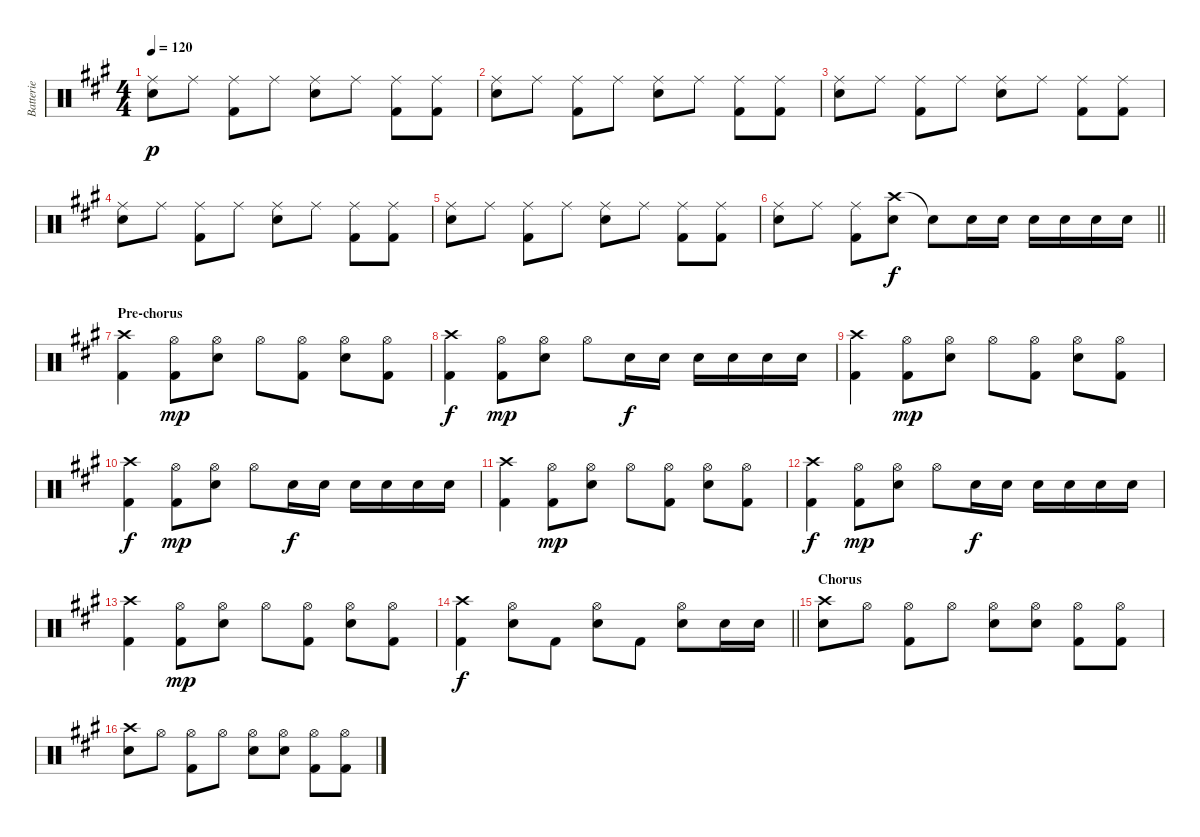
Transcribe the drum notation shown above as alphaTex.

\track ("Batterie" "Batterie") {instrument percussion}
\staff {score}
\articulation defaults
\ts (4 4)
\tempo 120
\clef neutral
\ks a
("Ride (middle)" "Snare (hit) 2").8{dy p} "Ride (middle)".8 ("Ride (middle)" "Kick (hit) 2").8 "Ride (middle)".8 ("Ride (middle)" "Snare (hit) 2").8 "Ride (middle)".8 ("Ride (middle)" "Kick (hit) 2").8 ("Ride (middle)" "Kick (hit) 2").8 |
("Ride (middle)" "Snare (hit) 2").8 "Ride (middle)".8 ("Ride (middle)" "Kick (hit) 2").8 "Ride (middle)".8 ("Ride (middle)" "Snare (hit) 2").8 "Ride (middle)".8 ("Ride (middle)" "Kick (hit) 2").8 ("Ride (middle)" "Kick (hit) 2").8 |
("Ride (middle)" "Snare (hit) 2").8 "Ride (middle)".8 ("Ride (middle)" "Kick (hit) 2").8 "Ride (middle)".8 ("Ride (middle)" "Snare (hit) 2").8 "Ride (middle)".8 ("Ride (middle)" "Kick (hit) 2").8 ("Ride (middle)" "Kick (hit) 2").8 |
("Ride (middle)" "Snare (hit) 2").8 "Ride (middle)".8 ("Ride (middle)" "Kick (hit) 2").8 "Ride (middle)".8 ("Ride (middle)" "Snare (hit) 2").8 "Ride (middle)".8 ("Ride (middle)" "Kick (hit) 2").8 ("Ride (middle)" "Kick (hit) 2").8 |
("Ride (middle)" "Snare (hit) 2").8 "Ride (middle)".8 ("Ride (middle)" "Kick (hit) 2").8 "Ride (middle)".8 ("Ride (middle)" "Snare (hit) 2").8 "Ride (middle)".8 ("Ride (middle)" "Kick (hit) 2").8 ("Ride (middle)" "Kick (hit) 2").8 |
\barLineRight lightlight
("Ride (middle)" "Snare (hit) 2").8 "Ride (middle)".8 ("Ride (middle)" "Kick (hit) 2").8 ("Crash high (hit)" "Snare (hit) 2").8{dy f} "Snare (hit)"{t}.8 "Snare (hit) 2".16 "Snare (hit) 2".16 "Snare (hit) 2".16 "Snare (hit) 2".16 "Snare (hit) 2".16 "Snare (hit) 2".16 |
\section ("" "Pre-chorus")
("Crash high (hit)" "Kick (hit) 2").4 ("Hi-Hat (open)" "Kick (hit) 2").8{dy mp} ("Hi-Hat (open)" "Snare (hit) 2").8 "Hi-Hat (open)".8 ("Hi-Hat (open)" "Kick (hit) 2").8 ("Hi-Hat (open)" "Snare (hit) 2").8 ("Hi-Hat (open)" "Kick (hit) 2").8 |
("Crash high (hit)" "Kick (hit) 2").4{dy f} ("Hi-Hat (open)" "Kick (hit) 2").8{dy mp} ("Hi-Hat (open)" "Snare (hit) 2").8 "Hi-Hat (open)".8 "Snare (hit) 2".16{dy f} "Snare (hit) 2".16 "Snare (hit) 2".16 "Snare (hit) 2".16 "Snare (hit) 2".16 "Snare (hit) 2".16 |
("Crash high (hit)" "Kick (hit) 2").4 ("Hi-Hat (open)" "Kick (hit) 2").8{dy mp} ("Hi-Hat (open)" "Snare (hit) 2").8 "Hi-Hat (open)".8 ("Hi-Hat (open)" "Kick (hit) 2").8 ("Hi-Hat (open)" "Snare (hit) 2").8 ("Hi-Hat (open)" "Kick (hit) 2").8 |
("Crash high (hit)" "Kick (hit) 2").4{dy f} ("Hi-Hat (open)" "Kick (hit) 2").8{dy mp} ("Hi-Hat (open)" "Snare (hit) 2").8 "Hi-Hat (open)".8 "Snare (hit) 2".16{dy f} "Snare (hit) 2".16 "Snare (hit) 2".16 "Snare (hit) 2".16 "Snare (hit) 2".16 "Snare (hit) 2".16 |
("Crash high (hit)" "Kick (hit) 2").4 ("Hi-Hat (open)" "Kick (hit) 2").8{dy mp} ("Hi-Hat (open)" "Snare (hit) 2").8 "Hi-Hat (open)".8 ("Hi-Hat (open)" "Kick (hit) 2").8 ("Hi-Hat (open)" "Snare (hit) 2").8 ("Hi-Hat (open)" "Kick (hit) 2").8 |
("Crash high (hit)" "Kick (hit) 2").4{dy f} ("Hi-Hat (open)" "Kick (hit) 2").8{dy mp} ("Hi-Hat (open)" "Snare (hit) 2").8 "Hi-Hat (open)".8 "Snare (hit) 2".16{dy f} "Snare (hit) 2".16 "Snare (hit) 2".16 "Snare (hit) 2".16 "Snare (hit) 2".16 "Snare (hit) 2".16 |
("Crash high (hit)" "Kick (hit) 2").4 ("Hi-Hat (open)" "Kick (hit) 2").8{dy mp} ("Hi-Hat (open)" "Snare (hit) 2").8 "Hi-Hat (open)".8 ("Hi-Hat (open)" "Kick (hit) 2").8 ("Hi-Hat (open)" "Snare (hit) 2").8 ("Hi-Hat (open)" "Kick (hit) 2").8 |
\barLineRight lightlight
("Crash high (hit)" "Kick (hit) 2").4{dy f} ("Hi-Hat (open)" "Snare (hit) 2").8 "Kick (hit) 2".8 ("Hi-Hat (open)" "Snare (hit) 2").8 "Kick (hit) 2".8 ("Hi-Hat (open)" "Snare (hit) 2").8 "Snare (hit) 2".16 "Snare (hit) 2".16 |
\section ("" "Chorus")
("Crash high (hit)" "Snare (hit) 2").8 "Hi-Hat (open)".8 ("Hi-Hat (open)" "Kick (hit) 2").8 "Hi-Hat (open)".8 ("Hi-Hat (open)" "Snare (hit) 2").8 ("Hi-Hat (open)" "Snare (hit) 2").8 ("Hi-Hat (open)" "Kick (hit) 2").8 ("Hi-Hat (open)" "Kick (hit) 2").8 |
("Crash high (hit)" "Snare (hit) 2").8 "Hi-Hat (open)".8 ("Hi-Hat (open)" "Kick (hit) 2").8 "Hi-Hat (open)".8 ("Hi-Hat (open)" "Snare (hit) 2").8 ("Hi-Hat (open)" "Snare (hit) 2").8 ("Hi-Hat (open)" "Kick (hit) 2").8 ("Hi-Hat (open)" "Kick (hit) 2").8
